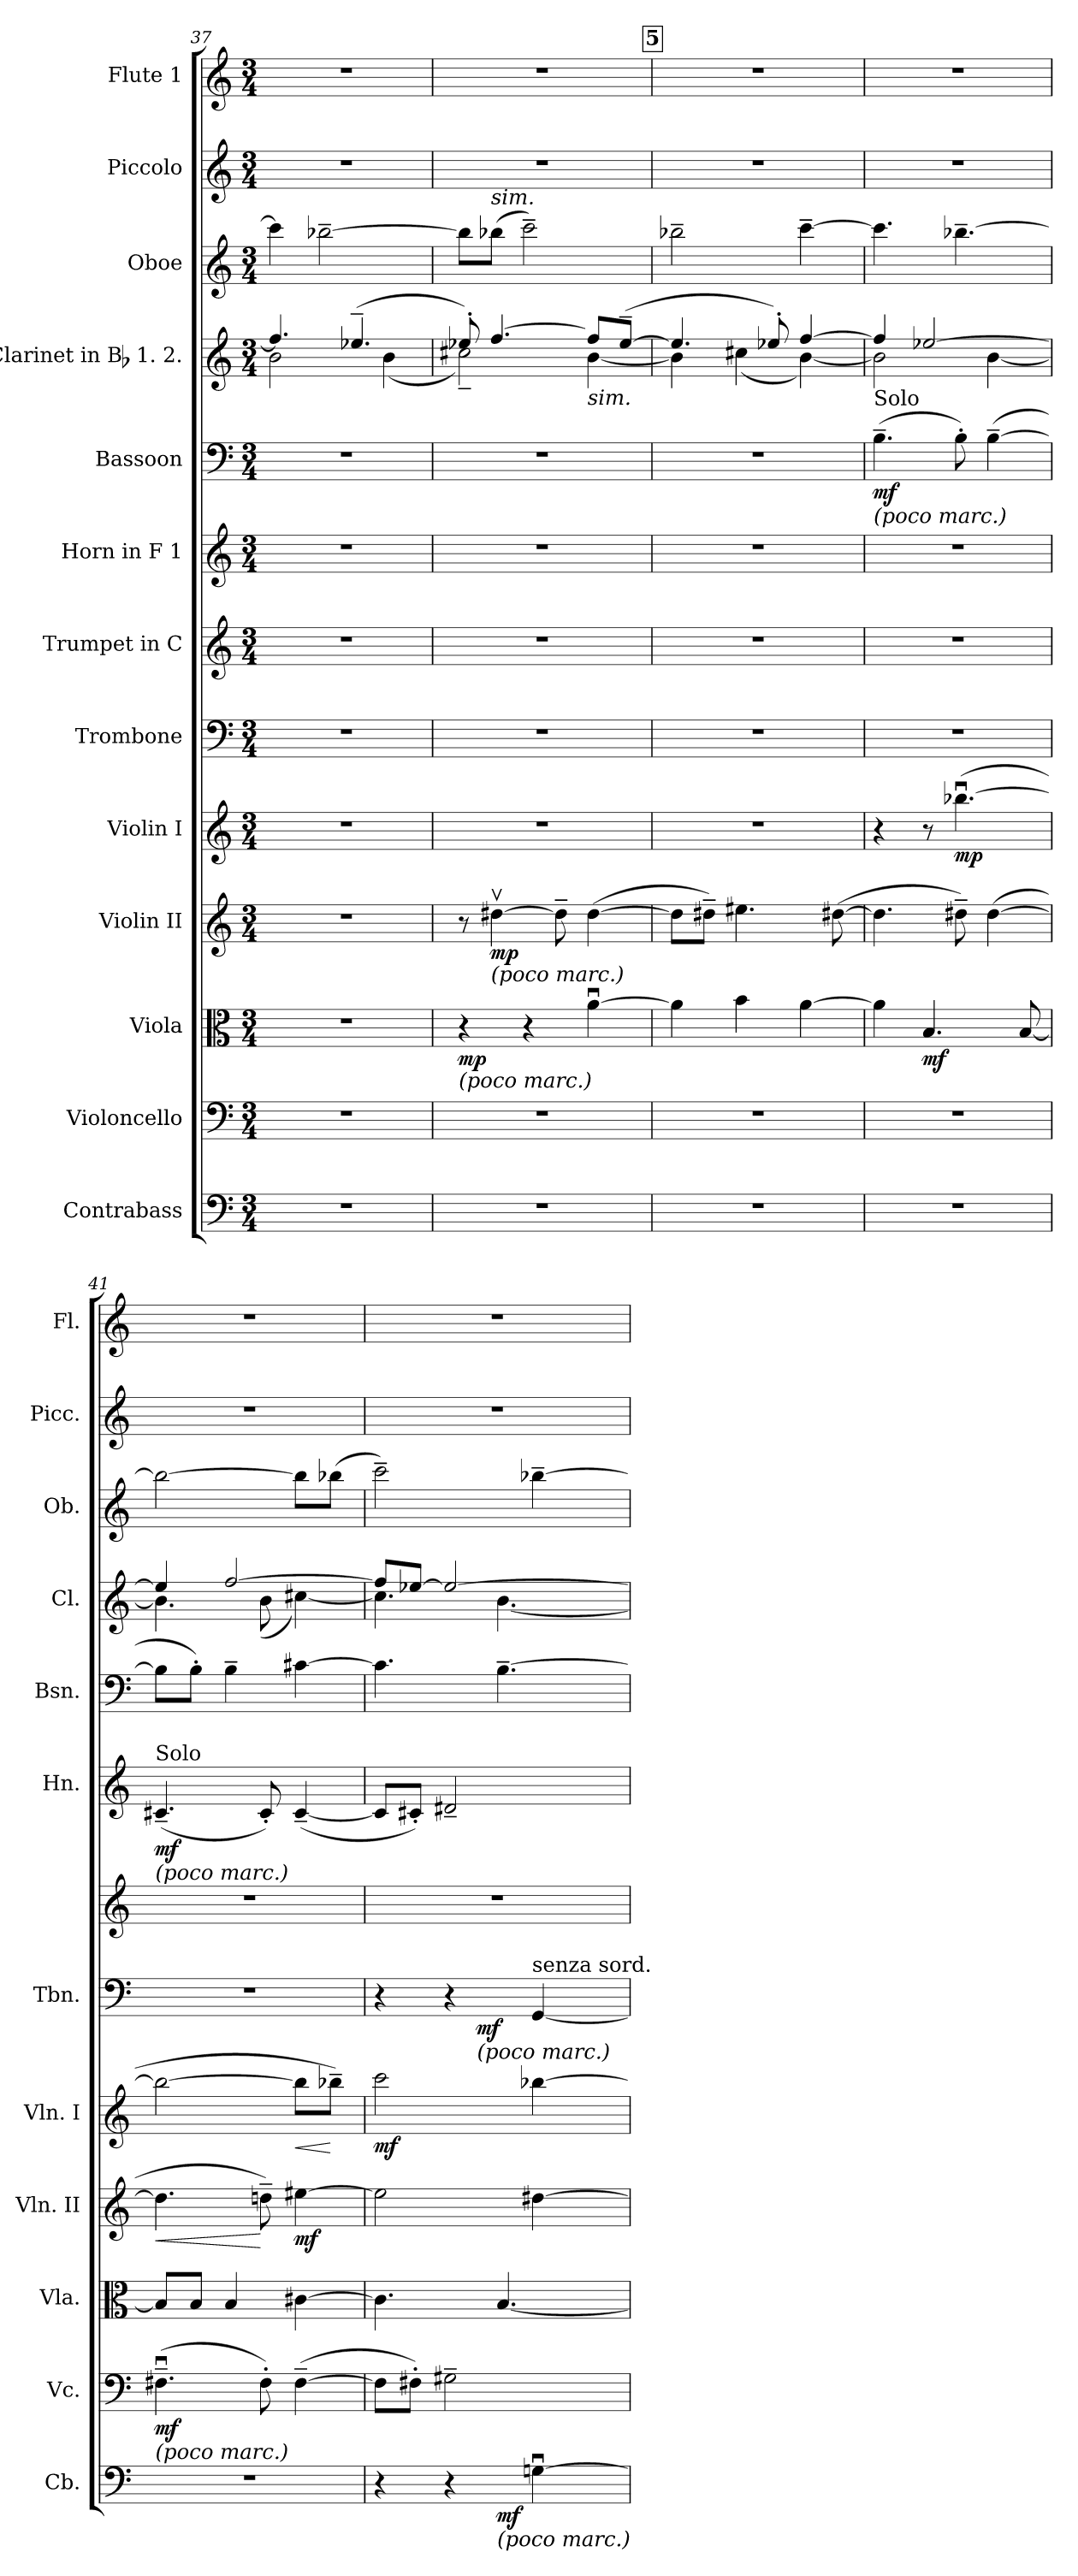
**kern	**dynam	**kern	**dynam	**kern	**dynam	**kern	**dynam	**kern	**dynam	**kern	**dynam	**kern	**kern	**dynam	**kern	**dynam	**kern	**kern	**kern	**kern
*part13	*part13	*part12	*part12	*part11	*part11	*part10	*part10	*part9	*part9	*part8	*part8	*part7	*part6	*part6	*part5	*part5	*part4	*part3	*part2	*part1
*staff13	*staff13	*staff12	*staff12	*staff11	*staff11	*staff10	*staff10	*staff9	*staff9	*staff8	*staff8	*staff7	*staff6	*staff6	*staff5	*staff5	*staff4	*staff3	*staff2	*staff1
*I"Contrabass	*	*I"Violoncello	*	*I"Viola	*	*I"Violin II	*	*I"Violin I	*	*I"Trombone	*	*I"Trumpet in C	*I"Horn in F 1	*	*I"Bassoon	*	*I"Clarinet in Bb 1. 2.	*I"Oboe	*I"Piccolo	*I"Flute 1
*I'Cb.	*	*I'Vc.	*	*I'Vla.	*	*I'Vln. II	*	*I'Vln. I	*	*I'Tbn.	*	*	*I'Hn.	*	*I'Bsn.	*	*I'Cl.	*I'Ob.	*I'Picc.	*I'Fl.
*clefF4	*	*clefF4	*	*clefC3	*	*clefG2	*	*clefG2	*	*clefF4	*	*clefG2	*clefG2	*	*clefF4	*	*clefG2	*clefG2	*clefG2	*clefG2
*ITrd7c12	*	*	*	*	*	*	*	*	*	*	*	*	*ITrd4c7	*	*	*	*ITrd1c2	*	*ITrd-7c-12	*
*k[]	*	*k[]	*	*k[]	*	*k[]	*	*k[]	*	*k[]	*	*k[]	*k[b-]	*	*k[]	*	*k[b-e-]	*k[]	*k[]	*k[]
*M3/4	*	*M3/4	*	*M3/4	*	*M3/4	*	*M3/4	*	*M3/4	*	*M3/4	*M3/4	*	*M3/4	*	*M3/4	*M3/4	*M3/4	*M3/4
=37	=37	=37	=37	=37	=37	=37	=37	=37	=37	=37	=37	=37	=37	=37	=37	=37	=37	=37	=37	=37
!LO:N:vis=1	!	!LO:N:vis=1	!	!LO:N:vis=1	!	!LO:N:vis=1	!	!LO:N:vis=1	!	!LO:N:vis=1	!	!LO:N:vis=1	!LO:N:vis=1	!	!LO:N:vis=1	!	!	!	!LO:N:vis=1	!LO:N:vis=1
*	*	*	*	*	*	*	*	*	*	*	*	*	*	*	*	*	*^	*	*	*
2.r	.	2.r	.	2.r	.	2.r	.	2.r	.	2.r	.	2.r	2.r	.	2.r	.	4.ee-i/]	2ai\	4ccci\]	2.r	2.r
.	.	.	.	.	.	.	.	.	.	.	.	.	.	.	.	.	.	.	[>2bb-X~i\	.	.
.	.	.	.	.	.	.	.	.	.	.	.	.	.	.	.	.	(4.dd-X~i/	.	.	.	.
.	.	.	.	.	.	.	.	.	.	.	.	.	.	.	.	.	.	(4ai\	.	.	.
=38	=38	=38	=38	=38	=38	=38	=38	=38	=38	=38	=38	=38	=38	=38	=38	=38	=38	=38	=38	=38	=38
!	!	!	!	!LO:TX:b:i:t=(poco marc.)	!	!	!	!	!	!	!	!	!	!	!	!	!	!	!	!	!
!LO:N:vis=1	!	!LO:N:vis=1	!	!	!	!	!	!LO:N:vis=1	!	!LO:N:vis=1	!	!LO:N:vis=1	!LO:N:vis=1	!	!LO:N:vis=1	!	!	!	!	!LO:N:vis=1	!LO:N:vis=1
2.r	.	2.r	.	4r	mp	8r	.	2.r	.	2.r	.	2.r	2.r	.	2.r	.	8dd-X'i/)	2bn~i\)	8bb-i\L]	2.r	2.r
!	!	!	!	!	!	!	!	!	!	!	!	!	!	!	!	!	!	!	!LO:TX:a:i:t=sim.	!	!
!	!	!	!	!	!	!LO:TX:b:i:t=(poco marc.)	!	!	!	!	!	!	!	!	!	!	!	!	!	!	!
.	.	.	.	.	.	[>4dd#Xvi\	mp	.	.	.	.	.	.	.	.	.	[>4.ee-i/	.	(8bb-Xi\J	.	.
.	.	.	.	4r	.	.	.	.	.	.	.	.	.	.	.	.	.	.	2ccc~i\)	.	.
.	.	.	.	.	.	8dd#~i\]	.	.	.	.	.	.	.	.	.	.	.	.	.	.	.
!	!	!	!	!	!	!	!	!	!	!	!	!	!	!	!	!	!LO:TX:b:i:t=sim.	!	!	!	!
.	.	.	.	[>4aui\	.	([>4dd#i\	.	.	.	.	.	.	.	.	.	.	8ee-i/L]	[<4ai\	.	.	.
.	.	.	.	.	.	.	.	.	.	.	.	.	.	.	.	.	([>8dd-~i/J	.	.	.	.
!!LO:PB:g=z
!!LO:REH:place=s1:B:color=#000000:enc=box:fs=15.7124:t=5
=39	=39	=39	=39	=39	=39	=39	=39	=39	=39	=39	=39	=39	=39	=39	=39	=39	=39	=39	=39	=39	=39
!LO:N:vis=1	!	!LO:N:vis=1	!	!	!	!	!	!LO:N:vis=1	!	!LO:N:vis=1	!	!LO:N:vis=1	!LO:N:vis=1	!	!LO:N:vis=1	!	!	!	!	!LO:N:vis=1	!LO:N:vis=1
2.r	.	2.r	.	4ai\]	.	8dd#i\L]	.	2.r	.	2.r	.	2.r	2.r	.	2.r	.	4.dd-i/]	4ai\]	2bb-X~i\	2.r	2.r
.	.	.	.	.	.	8dd#X~i\J)	.	.	.	.	.	.	.	.	.	.	.	.	.	.	.
.	.	.	.	4bi\	.	4.ee#Xi\	.	.	.	.	.	.	.	.	.	.	.	(4bni\	.	.	.
.	.	.	.	.	.	.	.	.	.	.	.	.	.	.	.	.	8dd-X'i/)	.	.	.	.
.	.	.	.	[>4ai\	.	.	.	.	.	.	.	.	.	.	.	.	[>4ee-i/	[<4ai\)	[>4ccc~i\	.	.
.	.	.	.	.	.	([>8dd#Xi\	.	.	.	.	.	.	.	.	.	.	.	.	.	.	.
=40	=40	=40	=40	=40	=40	=40	=40	=40	=40	=40	=40	=40	=40	=40	=40	=40	=40	=40	=40	=40	=40
!	!	!	!	!	!	!	!	!	!	!	!	!	!	!	!LO:TX:a:t=Solo	!	!	!	!	!	!
!	!	!	!	!	!	!	!	!	!	!	!	!	!	!	!LO:TX:b:i:t=(poco marc.)	!	!	!	!	!	!
!LO:N:vis=1	!	!LO:N:vis=1	!	!	!	!	!	!	!	!LO:N:vis=1	!	!LO:N:vis=1	!LO:N:vis=1	!	!	!	!	!	!	!LO:N:vis=1	!LO:N:vis=1
2.r	.	2.r	.	4ai\]	.	4.dd#i\]	.	4r	.	2.r	.	2.r	2.r	.	(4.B~i\	mf	4ee-i/]	2ai\]	4.ccci\]	2.r	2.r
.	.	.	.	4.Bi/	mf	.	.	8r	.	.	.	.	.	.	.	.	[>2dd-Xi/	.	.	.	.
.	.	.	.	.	.	8dd#X~i\)	.	([>4.bb-Xui\	mp	.	.	.	.	.	8B'i\)	.	.	.	[>4.bb-X~i\	.	.
.	.	.	.	.	.	([>4dd#i\	.	.	.	.	.	.	.	.	([>4B~i\	.	.	[<4ai\	.	.	.
.	.	.	.	[<8Bi/	.	.	.	.	.	.	.	.	.	.	.	.	.	.	.	.	.
=41	=41	=41	=41	=41	=41	=41	=41	=41	=41	=41	=41	=41	=41	=41	=41	=41	=41	=41	=41	=41	=41
!	!	!	!	!	!	!	!	!	!	!	!	!	!LO:TX:a:t=Solo	!	!	!	!	!	!	!	!
!	!	!	!	!	!	!	!	!	!	!	!	!	!LO:TX:b:i:t=(poco marc.)	!	!	!	!	!	!	!	!
!	!	!LO:TX:b:i:t=(poco marc.)	!	!	!	!	!	!	!	!	!	!	!	!	!	!	!	!	!	!	!
!LO:N:vis=1	!	!	!	!	!	!	!LO:HP:b	!	!	!LO:N:vis=1	!	!LO:N:vis=1	!	!	!	!	!	!	!	!LO:N:vis=1	!LO:N:vis=1
2.r	.	(4.F#Xu~i\	mf	8Bi/L]	.	4.dd#i\]	<	2bb-i\_>	.	2.r	.	2.r	(4.F#X~i/	mf	8Bi\L]	.	4dd-i/]	4.ai\]	2bb-i\_>	2.r	2.r
.	.	.	.	8Bi/J	.	.	.	.	.	.	.	.	.	.	8B'i\J)	.	.	.	.	.	.
.	.	.	.	4Bi/	.	.	.	.	.	.	.	.	.	.	4B~i\	.	[>2ee-i/	.	.	.	.
.	.	8F#'i\)	.	.	.	8dd~i\)	[	.	.	.	.	.	8F#'i/)	.	.	.	.	(8ai\	.	.	.
!	!	!	!	!	!	!	!	!	!LO:HP:b	!	!	!	!	!	!	!	!	!	!	!	!
.	.	([>4F#~i\	.	[>4c#Xi\	.	[>4ee#Xi\	mf	8bb-i\L]	<	.	.	.	([<4F#~i/	.	[>4c#Xi\	.	.	[<4bni\)	8bb-i\L]	.	.
.	.	.	.	.	.	.	.	8bb-X~i\J)	[	.	.	.	.	.	.	.	.	.	(8bb-Xi\J	.	.
=42	=42	=42	=42	=42	=42	=42	=42	=42	=42	=42	=42	=42	=42	=42	=42	=42	=42	=42	=42	=42	=42
!	!	!	!	!	!	!	!	!	!	!	!	!LO:N:vis=1	!	!	!	!	!	!	!	!LO:N:vis=1	!LO:N:vis=1
*^	*	*	*	*	*	*	*	*	*	*^	*	*	*	*	*	*	*	*	*	*	*
4r	4.ryy	.	8F#i\L]	.	4.c#i\]	.	2ee#i\]	.	2ccci\	mf	4r	4ryy	.	2.r	8F#i/L]	.	4.c#i\]	.	8ee-i/L]	4.bi\]	2ccc~i\)	2.r	2.r
.	.	.	8F#X'i\J)	.	.	.	.	.	.	.	.	.	.	.	8F#X'i/J)	.	.	.	[>8dd-Xi/J	.	.	.	.
4r	.	.	2G#X~i\	.	.	.	.	.	.	.	4r	16ryy	.	.	2G#X~i/	.	.	.	2dd-i/_>	.	.	.	.
.	.	.	.	.	.	.	.	.	.	.	.	128..ryy	.	.	.	.	.	.	.	.	.	.	.
!	!	!	!	!	!	!	!	!	!	!	!	!LO:TX:b:i:t=(poco marc.)	!	!	!	!	!	!	!	!	!	!	!
.	.	.	.	.	.	.	.	.	.	.	.	4ryy	mf	.	.	.	.	.	.	.	.	.	.
!	!LO:TX:b:i:t=(poco marc.)	!	!	!	!	!	!	!	!	!	!	!	!	!	!	!	!	!	!	!	!	!	!
.	4.ryy	mf	.	.	[<4.Bi/	.	.	.	.	.	.	.	.	.	.	.	[>4.B~i\	.	.	[<4.ai\	.	.	.
!	!	!	!	!	!	!	!	!	!	!	!LO:TX:a:t=senza sord.	!	!	!	!	!	!	!	!	!	!	!	!
[>4GGnui\	.	.	.	.	.	.	[>4dd#Xi\	.	[>4bb-Xi\	.	[<4GGi/	.	.	.	.	.	.	.	.	.	[>4bb-X~i\	.	.
.	.	.	.	.	.	.	.	.	.	.	.	8ryy	.	.	.	.	.	.	.	.	.	.	.
.	.	.	.	.	.	.	.	.	.	.	.	32ryy	.	.	.	.	.	.	.	.	.	.	.
.	.	.	.	.	.	.	.	.	.	.	.	64ryy	.	.	.	.	.	.	.	.	.	.	.
.	.	.	.	.	.	.	.	.	.	.	.	512ryy	.	.	.	.	.	.	.	.	.	.	.
*v	*v	*	*	*	*	*	*	*	*	*	*v	*v	*	*	*	*	*	*	*v	*v	*	*	*
=	=	=	=	=	=	=	=	=	=	=	=	=	=	=	=	=	=	=	=	=
*-	*-	*-	*-	*-	*-	*-	*-	*-	*-	*-	*-	*-	*-	*-	*-	*-	*-	*-	*-	*-
